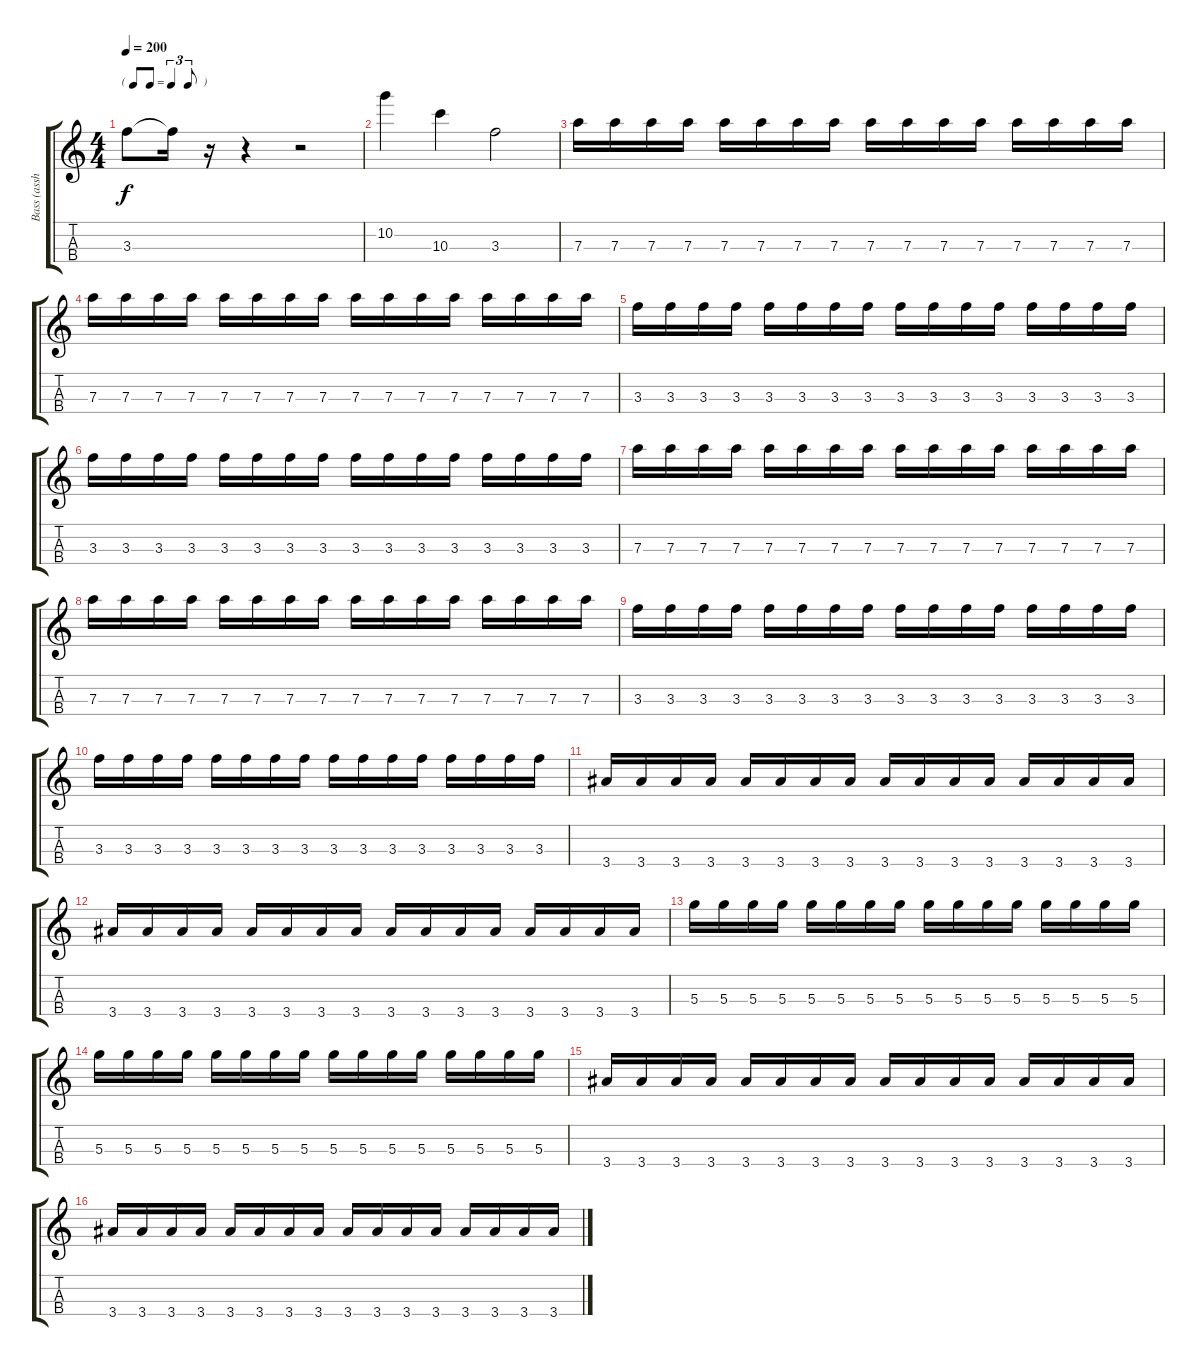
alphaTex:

\track ("Bass (asshole)" "Bass (assh") {instrument electricbasspick}
\staff {score tabs}
\tuning (E5 A4 D4 G3) {hide}
\ts (4 4)
\tf triplet8th
\tempo 200
\clef g2
\ks c
3.3.8{dy f} 3.3{t}.16 r.16 r.4 r.2 |
10.2.4 10.3.4 3.3.2 |
7.3.16 7.3.16 7.3.16 7.3.16 7.3.16 7.3.16 7.3.16 7.3.16 7.3.16 7.3.16 7.3.16 7.3.16 7.3.16 7.3.16 7.3.16 7.3.16 |
7.3.16 7.3.16 7.3.16 7.3.16 7.3.16 7.3.16 7.3.16 7.3.16 7.3.16 7.3.16 7.3.16 7.3.16 7.3.16 7.3.16 7.3.16 7.3.16 |
3.3.16 3.3.16 3.3.16 3.3.16 3.3.16 3.3.16 3.3.16 3.3.16 3.3.16 3.3.16 3.3.16 3.3.16 3.3.16 3.3.16 3.3.16 3.3.16 |
3.3.16 3.3.16 3.3.16 3.3.16 3.3.16 3.3.16 3.3.16 3.3.16 3.3.16 3.3.16 3.3.16 3.3.16 3.3.16 3.3.16 3.3.16 3.3.16 |
7.3.16 7.3.16 7.3.16 7.3.16 7.3.16 7.3.16 7.3.16 7.3.16 7.3.16 7.3.16 7.3.16 7.3.16 7.3.16 7.3.16 7.3.16 7.3.16 |
7.3.16 7.3.16 7.3.16 7.3.16 7.3.16 7.3.16 7.3.16 7.3.16 7.3.16 7.3.16 7.3.16 7.3.16 7.3.16 7.3.16 7.3.16 7.3.16 |
3.3.16 3.3.16 3.3.16 3.3.16 3.3.16 3.3.16 3.3.16 3.3.16 3.3.16 3.3.16 3.3.16 3.3.16 3.3.16 3.3.16 3.3.16 3.3.16 |
3.3.16 3.3.16 3.3.16 3.3.16 3.3.16 3.3.16 3.3.16 3.3.16 3.3.16 3.3.16 3.3.16 3.3.16 3.3.16 3.3.16 3.3.16 3.3.16 |
3.4.16 3.4.16 3.4.16 3.4.16 3.4.16 3.4.16 3.4.16 3.4.16 3.4.16 3.4.16 3.4.16 3.4.16 3.4.16 3.4.16 3.4.16 3.4.16 |
3.4.16 3.4.16 3.4.16 3.4.16 3.4.16 3.4.16 3.4.16 3.4.16 3.4.16 3.4.16 3.4.16 3.4.16 3.4.16 3.4.16 3.4.16 3.4.16 |
5.3.16 5.3.16 5.3.16 5.3.16 5.3.16 5.3.16 5.3.16 5.3.16 5.3.16 5.3.16 5.3.16 5.3.16 5.3.16 5.3.16 5.3.16 5.3.16 |
5.3.16 5.3.16 5.3.16 5.3.16 5.3.16 5.3.16 5.3.16 5.3.16 5.3.16 5.3.16 5.3.16 5.3.16 5.3.16 5.3.16 5.3.16 5.3.16 |
3.4.16 3.4.16 3.4.16 3.4.16 3.4.16 3.4.16 3.4.16 3.4.16 3.4.16 3.4.16 3.4.16 3.4.16 3.4.16 3.4.16 3.4.16 3.4.16 |
3.4.16 3.4.16 3.4.16 3.4.16 3.4.16 3.4.16 3.4.16 3.4.16 3.4.16 3.4.16 3.4.16 3.4.16 3.4.16 3.4.16 3.4.16 3.4.16
